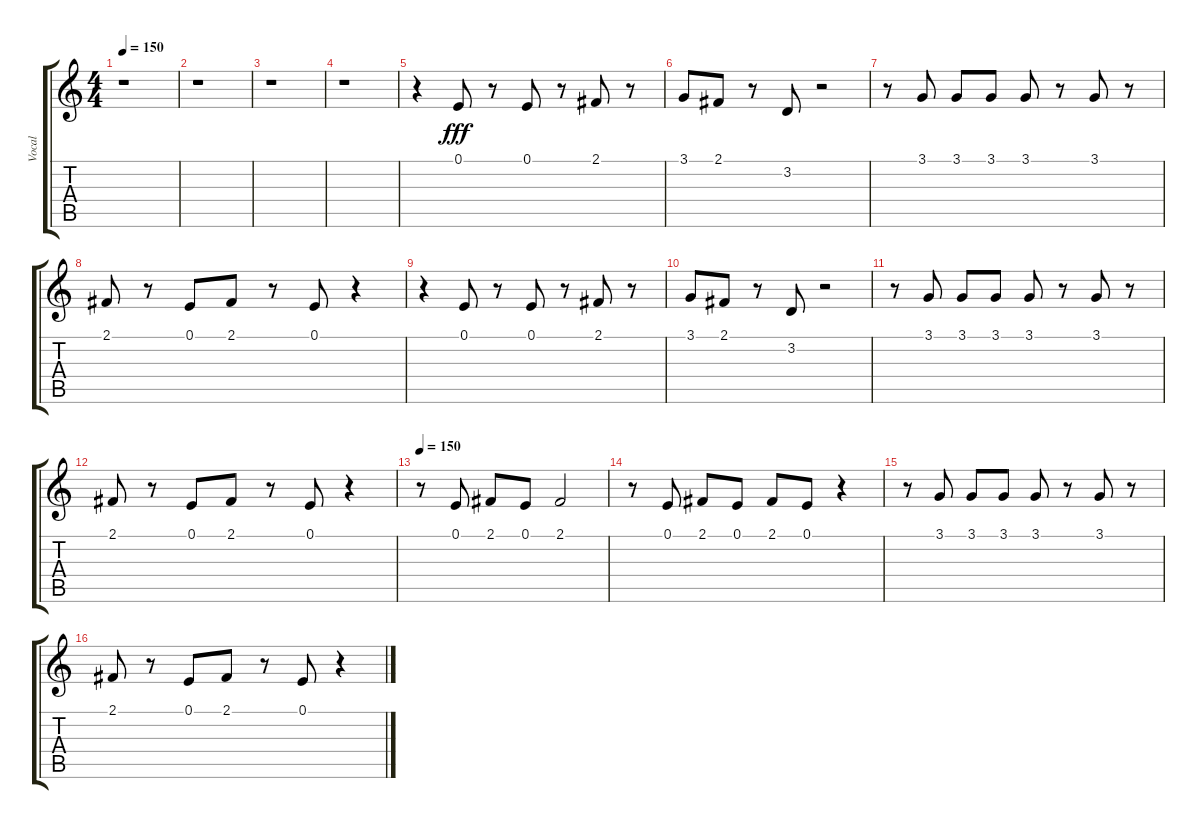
\track ("Vocal" "Vocal") {instrument lead2sawtooth}
\staff {score tabs}
\tuning (E4 B3 G3 D3 A2 E2) {hide}
\ts (4 4)
\tempo 150
\clef g2
\ks c
r.1{dy fff} |
r.1 |
r.1 |
r.1 |
r.4 0.1.8 r.8 0.1.8 r.8 2.1.8 r.8 |
3.1.8 2.1.8 r.8 3.2.8 r.2 |
r.8 3.1.8 3.1.8 3.1.8 3.1.8 r.8 3.1.8 r.8 |
2.1.8 r.8 0.1.8 2.1.8 r.8 0.1.8 r.4 |
r.4 0.1.8 r.8 0.1.8 r.8 2.1.8 r.8 |
3.1.8 2.1.8 r.8 3.2.8 r.2 |
r.8 3.1.8 3.1.8 3.1.8 3.1.8 r.8 3.1.8 r.8 |
2.1.8 r.8 0.1.8 2.1.8 r.8 0.1.8 r.4 |
\tempo 150
r.8 0.1.8 2.1.8 0.1.8 2.1.2 |
r.8 0.1.8 2.1.8 0.1.8 2.1.8 0.1.8 r.4 |
r.8 3.1.8 3.1.8 3.1.8 3.1.8 r.8 3.1.8 r.8 |
2.1.8 r.8 0.1.8 2.1.8 r.8 0.1.8 r.4
